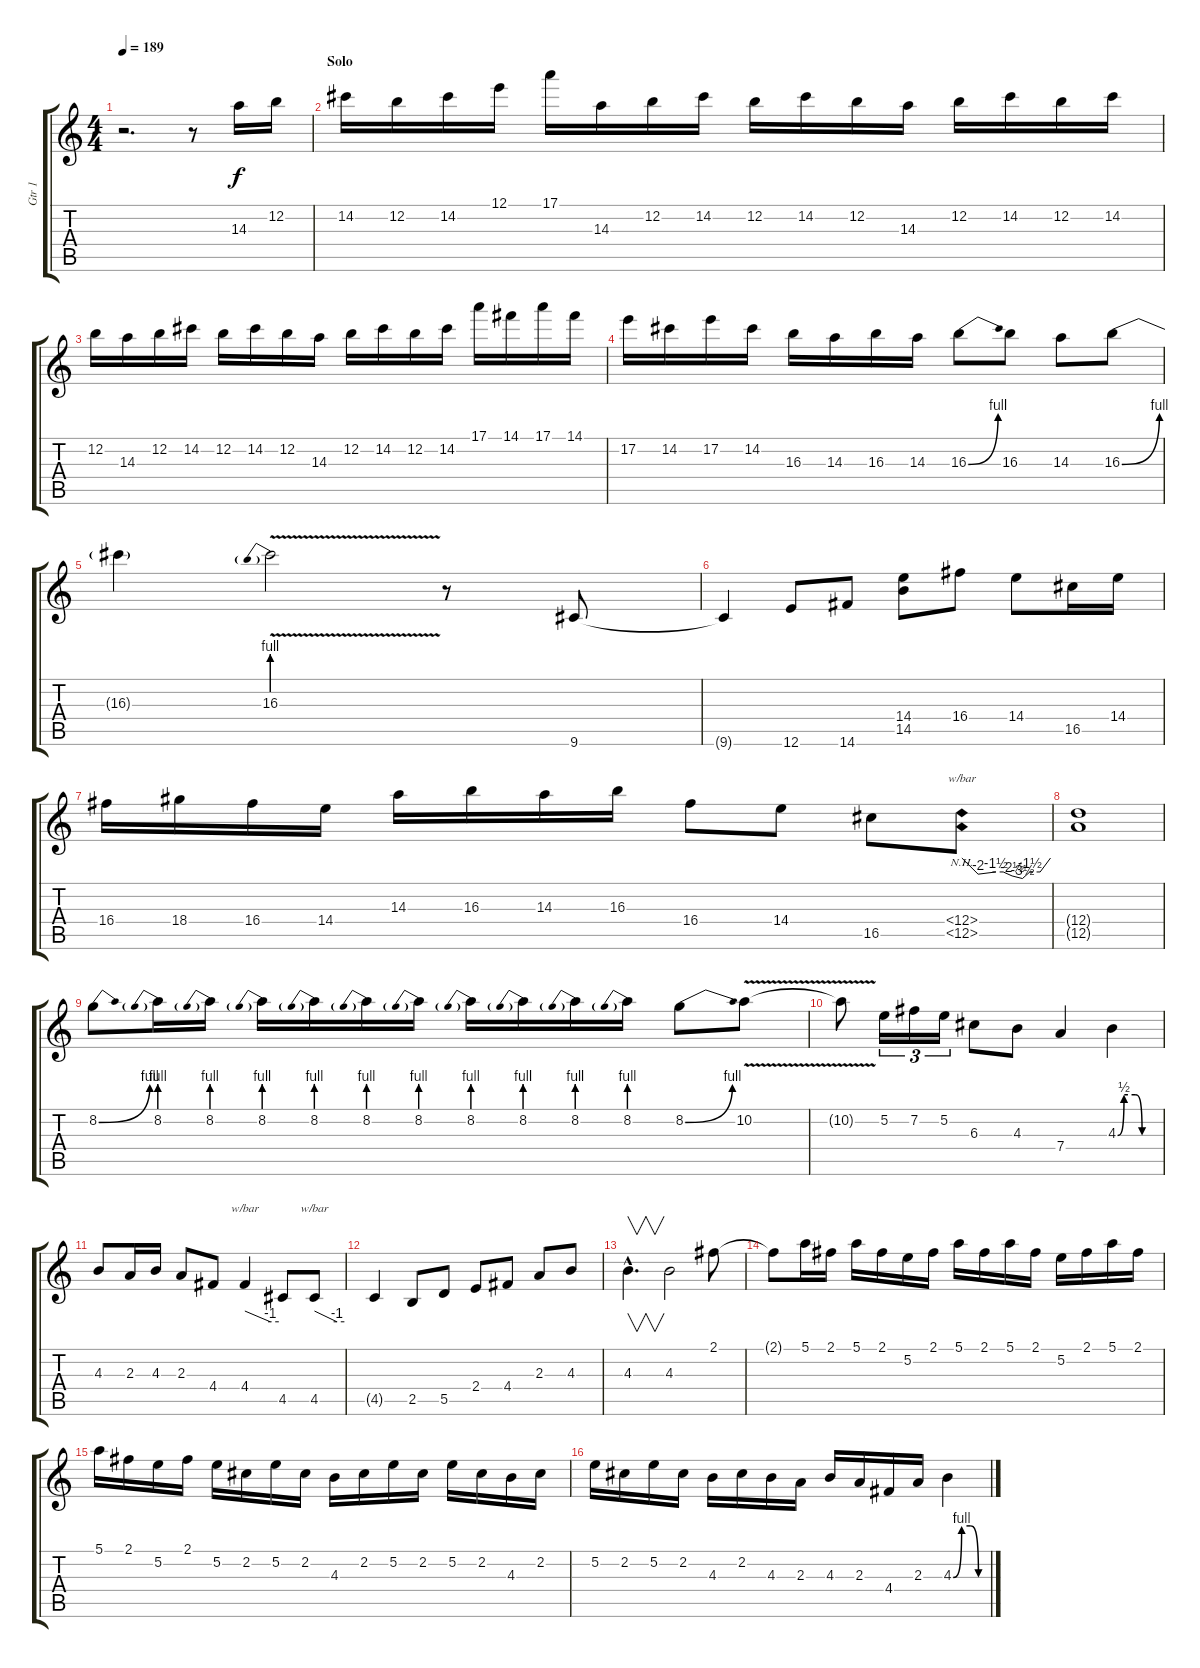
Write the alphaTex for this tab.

\track ("Gtr 1" "Gtr 1") {instrument distortionguitar}
\staff {score tabs}
\tuning (E4 B3 G3 D3 A2 E2) {hide}
\ts (4 4)
\tempo 189
\clef g2
\ks c
r.2{d dy f} r.8 14.3.16 12.2.16 |
\section ("" "Solo")
14.2.16 12.2.16 14.2.16 12.1.16 17.1.16 14.3.16 12.2.16 14.2.16 12.2.16 14.2.16 12.2.16 14.3.16 12.2.16 14.2.16 12.2.16 14.2.16 |
12.2.16 14.3.16 12.2.16 14.2.16 12.2.16 14.2.16 12.2.16 14.3.16 12.2.16 14.2.16 12.2.16 14.2.16 17.1.16 14.1.16 17.1.16 14.1.16 |
17.2.16 14.2.16 17.2.16 14.2.16 16.3.16 14.3.16 16.3.16 14.3.16 16.3{be (bend 0 0 60 4)}.8 16.3.8 14.3.8 16.3{be (bend 0 0 60 4)}.8 |
16.3{t}.4 16.3{be (prebend 0 4 60 4) v}.2 r.8 9.6.8 |
9.6{t}.4 12.6.8 14.6.8 (14.4 14.5).8 16.4.8 14.4.8 16.5.16 14.4.16 |
16.4.16 18.4.16 16.4.16 14.4.16 14.3.16 16.3.16 14.3.16 16.3.16 16.4.8 14.4.8 16.5.8 (12.4{nh} 12.5{nh}).8{tbe (custom default 0 0 11 -8 23 -6 28 -6 34 -10 41 -14 46 -6 48 -6 53 -6 60 0)} |
(12.4{t} 12.5{t}).1 |
8.2{be (bend 0 0 60 4)}.8 8.2{be (prebend 0 4 60 4)}.16 8.2{be (prebend 0 4 60 4)}.16 8.2{be (prebend 0 4 60 4)}.16 8.2{be (prebend 0 4 60 4)}.16 8.2{be (prebend 0 4 60 4)}.16 8.2{be (prebend 0 4 60 4)}.16 8.2{be (prebend 0 4 60 4)}.16 8.2{be (prebend 0 4 60 4)}.16 8.2{be (prebend 0 4 60 4)}.16 8.2{be (prebend 0 4 60 4)}.16 8.2{be (bend 0 0 60 4)}.8 10.2{v}.8 |
10.2{t}.8 5.2.16{tu (3 2)} 7.2.16{tu (3 2)} 5.2.16{tu (3 2)} 6.3.8 4.3.8 7.4.4 4.3{be (custom 0 0 9 2 25 2 35 0 45 0 60 0)}.4 |
4.3.8 2.3.16 4.3.16 2.3.8 4.4.8 4.4.4{tbe (custom default 0 0 45 -4 60 -4)} 4.5.8 4.5.8{tbe (custom default 0 0 45 -4 60 -4)} |
4.5{t}.4 2.5.8 5.5.8 2.4.8 4.4.8 2.3.8 4.3.8 |
4.3{hac}.4{v d} 4.3.2 2.1.8 |
2.1{t}.8 5.1.16 2.1.16 5.1.16 2.1.16 5.2.16 2.1.16 5.1.16 2.1.16 5.1.16 2.1.16 5.2.16 2.1.16 5.1.16 2.1.16 |
5.1.16 2.1.16 5.2.16 2.1.16 5.2.16 2.2.16 5.2.16 2.2.16 4.3.16 2.2.16 5.2.16 2.2.16 5.2.16 2.2.16 4.3.16 2.2.16 |
5.2.16 2.2.16 5.2.16 2.2.16 4.3.16 2.2.16 4.3.16 2.3.16 4.3.16 2.3.16 4.4.16 2.3.16 4.3{be (custom 0 0 15 4 30 4 45 0 60 0)}.4
